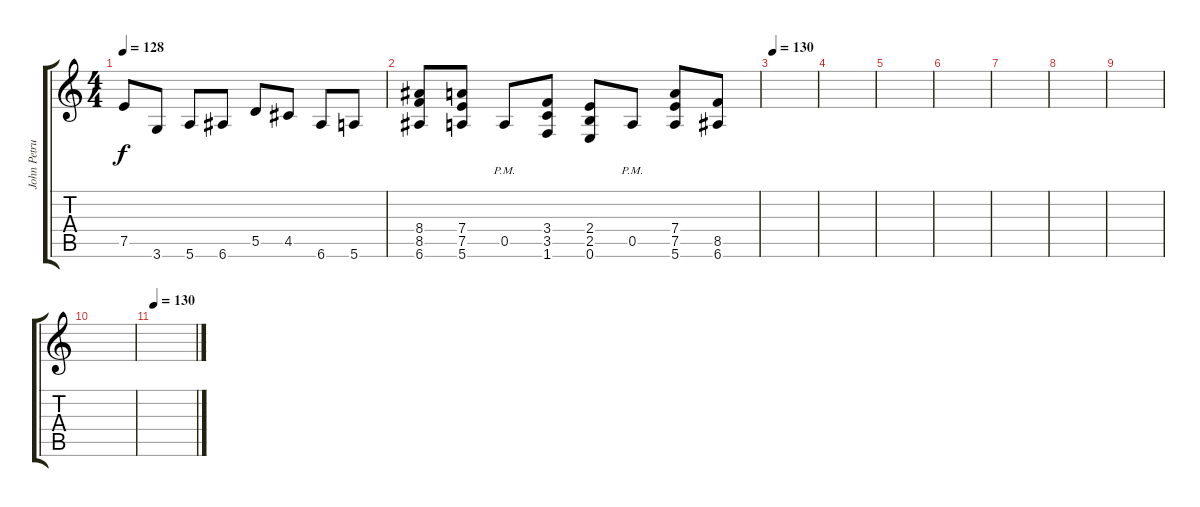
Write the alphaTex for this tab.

\track ("John Petrucci" "John Petru") {instrument distortionguitar}
\staff {score tabs}
\tuning (E4 B3 G3 D3 A2 E2) {hide}
\ts (4 4)
\tempo 128
\clef g2
\ks c
7.5{t}.8{dy f} 3.6.8 5.6.8 6.6.8 5.5.8 4.5.8 6.6.8 5.6.8 |
(8.4 8.5 6.6).8 (7.4 7.5 5.6).8 0.5{pm}.8 (3.4 3.5 1.6).8 (2.4 2.5 0.6).8 0.5{pm}.8 (7.4 7.5 5.6).8 (8.5 6.6).8 |
\tempo 130
|
|
|
|
|
|
|
|
\tempo 130
